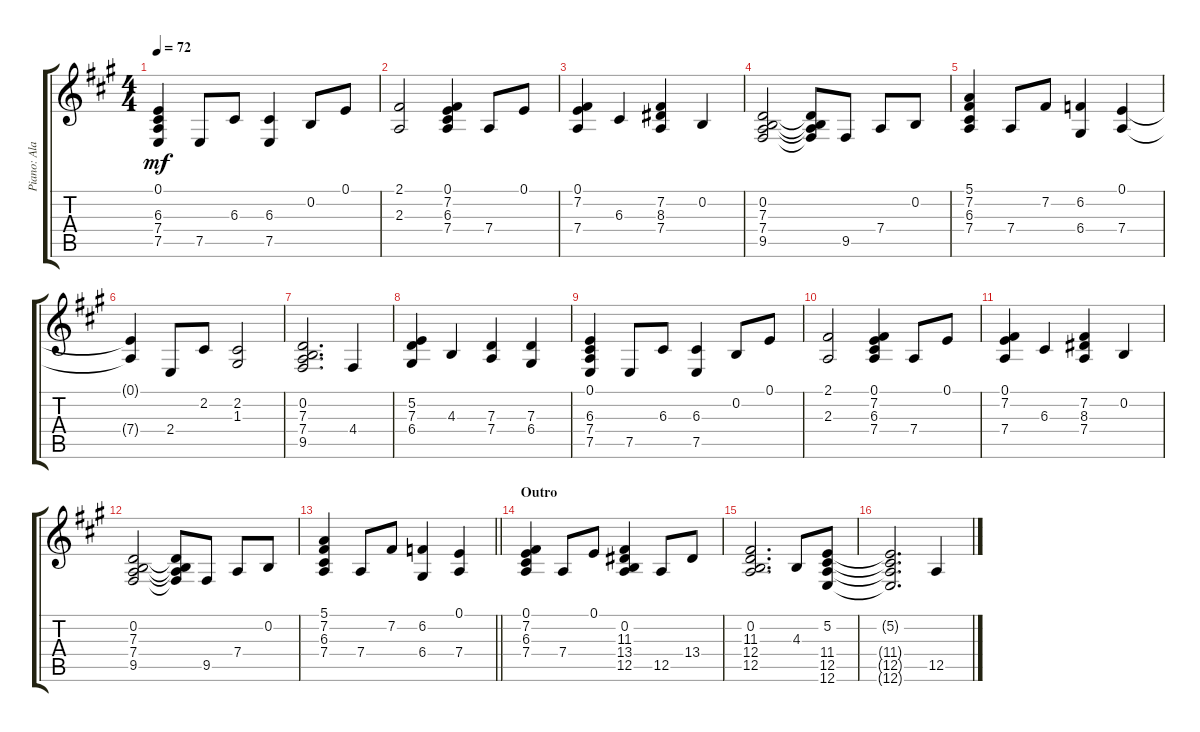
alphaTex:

\track ("Piano: Alan" "Piano: Ala") {instrument electricpiano1}
\staff {score tabs}
\tuning (E4 B3 G3 D3 A2 E2) {hide}
\ts (4 4)
\tempo 72
\clef g2
\ks a
(0.1 6.3 7.4 7.5).4{dy mf} 7.5.8 6.3.8 (6.3 7.5).4 0.2.8 0.1.8 |
(2.1 2.3).2 (0.1 7.2 6.3 7.4).4 7.4.8 0.1.8 |
(0.1 7.2 7.4).4 6.3.4 (7.2 8.3 7.4).4 0.2.4 |
(0.2 7.3 7.4 9.5).2 (0.2{t} 7.3{t} 7.4{t} 9.5{t}).8 9.5.8 7.4.8 0.2.8 |
(5.1 7.2 6.3 7.4).4 7.4.8 7.2.8 (6.2 6.4).4 (0.1 7.4).4 |
(0.1{t} 7.4{t}).4 2.4.8 2.2.8 (2.2 1.3).2 |
(0.2 7.3 7.4 9.5).2{d} 4.4.4 |
(5.2 7.3 6.4).4 4.3.4 (7.3 7.4).4 (7.3 6.4).4 |
(0.1 6.3 7.4 7.5).4 7.5.8 6.3.8 (6.3 7.5).4 0.2.8 0.1.8 |
(2.1 2.3).2 (0.1 7.2 6.3 7.4).4 7.4.8 0.1.8 |
(0.1 7.2 7.4).4 6.3.4 (7.2 8.3 7.4).4 0.2.4 |
(0.2 7.3 7.4 9.5).2 (0.2{t} 7.3{t} 7.4{t} 9.5{t}).8 9.5.8 7.4.8 0.2.8 |
\barLineRight lightlight
(5.1 7.2 6.3 7.4).4 7.4.8 7.2.8 (6.2 6.4).4 (0.1 7.4).4 |
\section ("" "Outro")
(0.1 7.2 6.3 7.4).4 7.4.8 0.1.8 (0.2 11.3 13.4 12.5).4 12.5.8 13.4.8 |
(0.2 11.3 12.4 12.5).2{d} 4.3.8 (5.2 11.4 12.5 12.6).8 |
(5.2{t} 11.4{t} 12.5{t} 12.6{t}).2{d} 12.5.4
